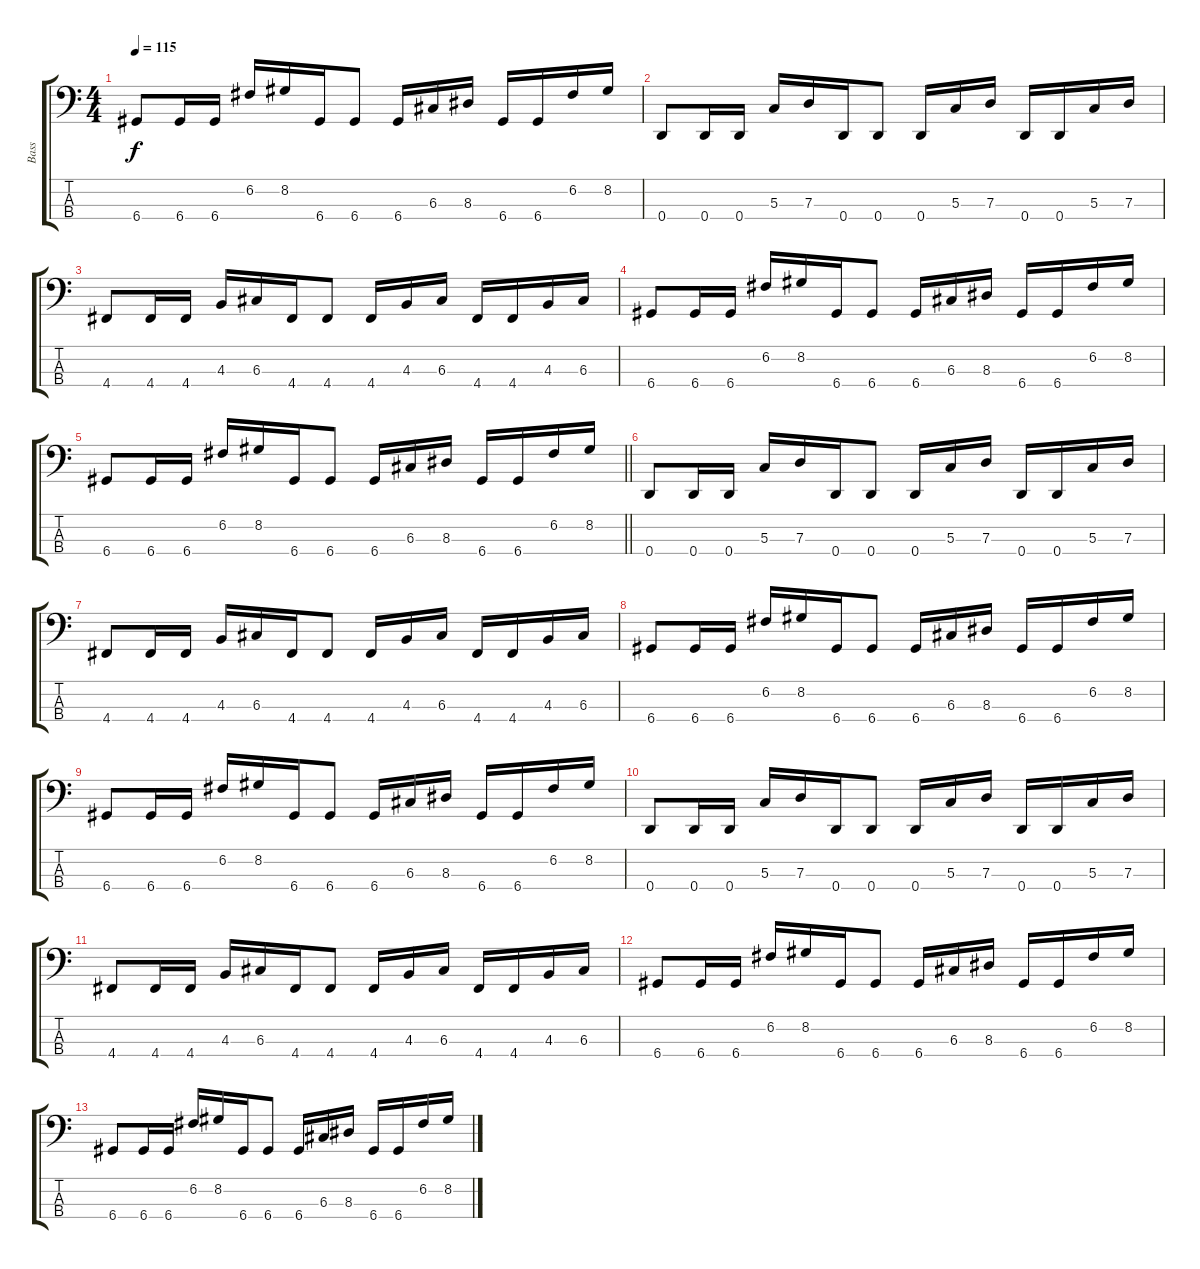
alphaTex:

\track ("Bass" "Bass") {instrument electricbassfinger}
\staff {score tabs}
\tuning (F2 C2 G1 D1) {hide}
\ts (4 4)
\tempo 115
\clef f4
\ks c
6.4.8{dy f} 6.4.16 6.4.16 6.2.16 8.2.16 6.4.16 6.4.8 6.4.16 6.3.16 8.3.16 6.4.16 6.4.16 6.2.16 8.2.16 |
0.4.8{volume 3} 0.4.16 0.4.16 5.3.16 7.3.16 0.4.16 0.4.8 0.4.16 5.3.16 7.3.16 0.4.16 0.4.16 5.3.16 7.3.16 |
4.4.8 4.4.16 4.4.16 4.3.16 6.3.16 4.4.16 4.4.8 4.4.16 4.3.16 6.3.16 4.4.16 4.4.16 4.3.16 6.3.16 |
6.4.8 6.4.16 6.4.16 6.2.16 8.2.16 6.4.16 6.4.8 6.4.16 6.3.16 8.3.16 6.4.16 6.4.16 6.2.16 8.2.16 |
\barLineRight lightlight
6.4.8 6.4.16 6.4.16 6.2.16 8.2.16 6.4.16 6.4.8 6.4.16 6.3.16 8.3.16 6.4.16 6.4.16 6.2.16 8.2.16 |
0.4.8{volume 1 instrument electricbassfinger} 0.4.16 0.4.16 5.3.16 7.3.16 0.4.16 0.4.8 0.4.16 5.3.16 7.3.16 0.4.16 0.4.16 5.3.16 7.3.16 |
4.4.8 4.4.16 4.4.16 4.3.16 6.3.16 4.4.16 4.4.8 4.4.16 4.3.16 6.3.16 4.4.16 4.4.16 4.3.16 6.3.16 |
6.4.8 6.4.16 6.4.16 6.2.16 8.2.16 6.4.16 6.4.8 6.4.16 6.3.16 8.3.16 6.4.16 6.4.16 6.2.16 8.2.16 |
6.4.8 6.4.16 6.4.16 6.2.16 8.2.16 6.4.16 6.4.8 6.4.16 6.3.16 8.3.16 6.4.16 6.4.16 6.2.16 8.2.16 |
0.4.8{volume 0} 0.4.16 0.4.16 5.3.16 7.3.16 0.4.16 0.4.8 0.4.16 5.3.16 7.3.16 0.4.16 0.4.16 5.3.16 7.3.16 |
4.4.8 4.4.16 4.4.16 4.3.16 6.3.16 4.4.16 4.4.8 4.4.16 4.3.16 6.3.16 4.4.16 4.4.16 4.3.16 6.3.16 |
6.4.8 6.4.16 6.4.16 6.2.16 8.2.16 6.4.16 6.4.8 6.4.16 6.3.16 8.3.16 6.4.16 6.4.16 6.2.16 8.2.16 |
6.4.8 6.4.16 6.4.16 6.2.16 8.2.16 6.4.16 6.4.8 6.4.16 6.3.16 8.3.16 6.4.16 6.4.16 6.2.16 8.2.16
